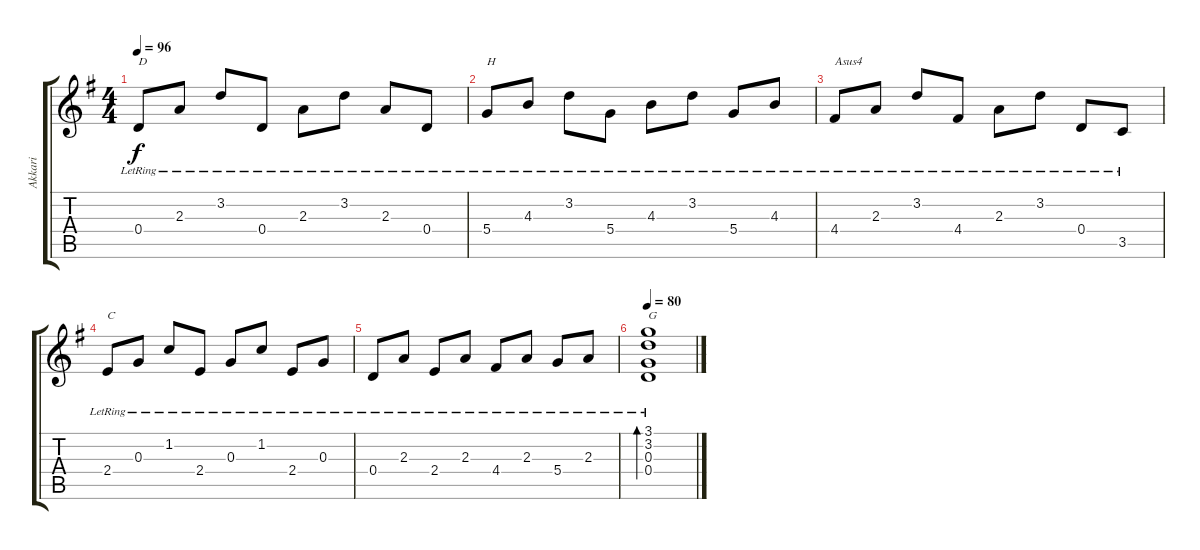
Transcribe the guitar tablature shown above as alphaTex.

\track ("Akkari" "Akkari") {instrument acousticguitarsteel}
\staff {score tabs}
\tuning (E4 B3 G3 D3 A2 E2) {hide}
\ts (4 4)
\tempo 96
\clef g2
\ks g
0.4{lr}.8{txt "D" dy f} 2.3{lr}.8 3.2{lr}.8 0.4{lr}.8 2.3{lr}.8 3.2{lr}.8 2.3{lr}.8 0.4{lr}.8 |
5.4{lr}.8{txt "H"} 4.3{lr}.8 3.2{lr}.8 5.4{lr}.8 4.3{lr}.8 3.2{lr}.8 5.4{lr}.8 4.3{lr}.8 |
4.4{lr}.8{txt "Asus4"} 2.3{lr}.8 3.2{lr}.8 4.4{lr}.8 2.3{lr}.8 3.2{lr}.8 0.4{lr}.8 3.5{lr}.8 |
2.4{lr}.8{txt "C"} 0.3{lr}.8 1.2{lr}.8 2.4{lr}.8 0.3{lr}.8 1.2{lr}.8 2.4{lr}.8 0.3{lr}.8 |
0.4{lr}.8 2.3{lr}.8 2.4{lr}.8 2.3{lr}.8 4.4{lr}.8 2.3{lr}.8 5.4{lr}.8 2.3{lr}.8 |
\tempo 80
(3.1 3.2{lr} 0.3{lr} 0.4{lr}).1{bd 30 txt "G"}
